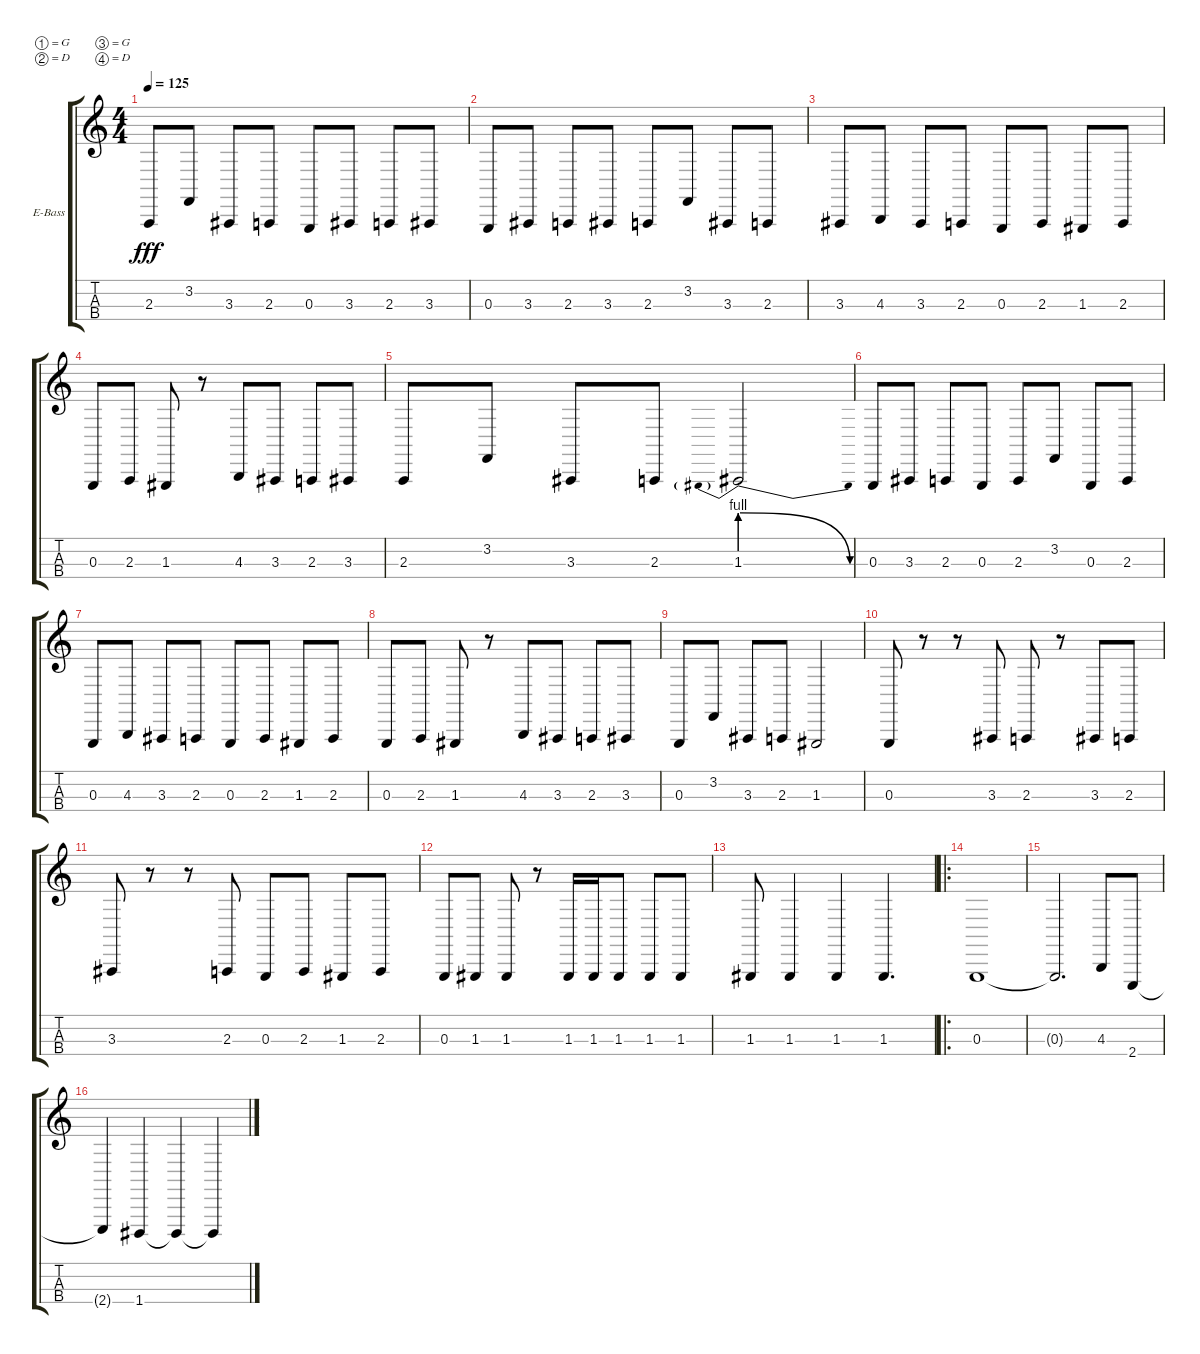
\bracketExtendMode groupsimilarinstruments
\firstSystemTrackNameOrientation horizontal
\otherSystemsTrackNameOrientation horizontal
\track ("James" "E-Bass") {instrument electricbassfinger}
\staff {score tabs}
\tuning (G1 D1 G0 D0)
\ts (4 4)
\tempo 125
\clef g2
\ks c
2.3.8{dy fff} 3.2.8 3.3.8 2.3.8 0.3.8 3.3.8 2.3.8 3.3.8 |
0.3.8 3.3.8 2.3.8 3.3.8 2.3.8 3.2.8 3.3.8 2.3.8 |
3.3.8 4.3.8 3.3.8 2.3.8 0.3.8 2.3.8 1.3.8 2.3.8 |
0.3.8 2.3.8 1.3.8 r.8 4.3.8 3.3.8 2.3.8 3.3.8 |
2.3.8 3.2.8 3.3.8 2.3.8 1.3{be (prebendrelease 0 4 59.4 0)}.2 |
0.3.8 3.3.8 2.3.8 0.3.8 2.3.8 3.2.8 0.3.8 2.3.8 |
0.3.8 4.3.8 3.3.8 2.3.8 0.3.8 2.3.8 1.3.8 2.3.8 |
0.3.8 2.3.8 1.3.8 r.8 4.3.8 3.3.8 2.3.8 3.3.8 |
0.3.8 3.2.8 3.3.8 2.3.8 1.3.2 |
0.3.8 r.8 r.8 3.3.8 2.3.8 r.8 3.3.8 2.3.8 |
3.3.8 r.8 r.8 2.3.8 0.3.8 2.3.8 1.3.8 2.3.8 |
0.3.8 1.3.8 1.3.8 r.8 1.3.16 1.3.16 1.3.8 1.3.8 1.3.8 |
1.3.8 1.3.4 1.3.4 1.3.4{d} |
\ro
0.3.1 |
0.3{t}.2{d} 4.3.8 2.4.8 |
2.4{t}.4 1.4.4 1.4{t}.4 1.4{t}.4
